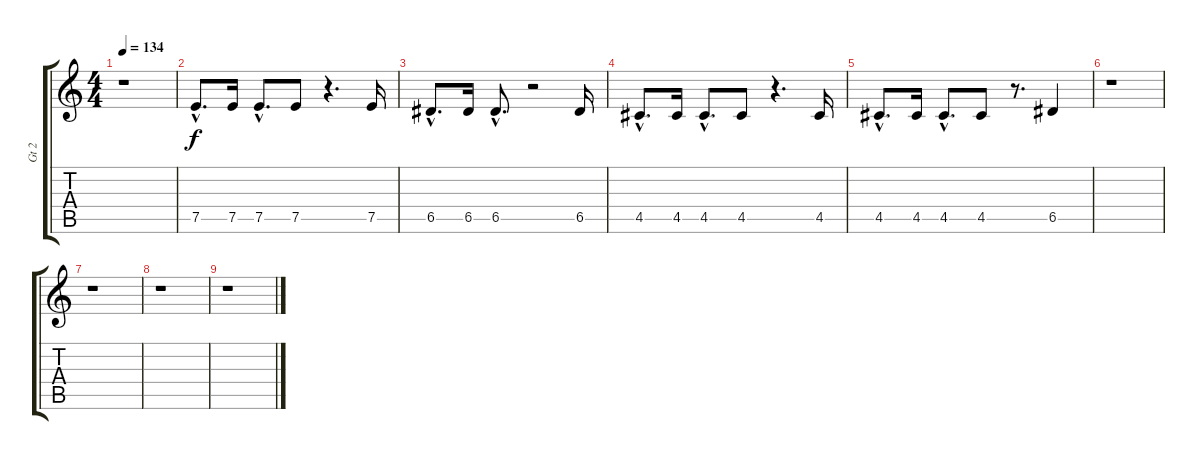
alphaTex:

\track ("Gt 2" "Gt 2") {instrument electricguitarjazz}
\staff {score tabs}
\tuning (E4 B3 G3 D3 A2 E2) {hide}
\ts (4 4)
\tempo 134
\clef g2
\ks c
r.1{dy f} |
7.5{hac}.8{d} 7.5.16 7.5{hac}.8{d} 7.5.8 r.4{d} 7.5.16 |
6.5{hac}.8{d} 6.5.16 6.5{hac}.8{d} r.2 6.5.16 |
4.5{hac}.8{d} 4.5.16 4.5{hac}.8{d} 4.5.8 r.4{d} 4.5.16 |
4.5{hac}.8{d} 4.5.16 4.5{hac}.8{d} 4.5.8 r.8{d} 6.5.4 |
r.1 |
r.1 |
r.1 |
r.1
